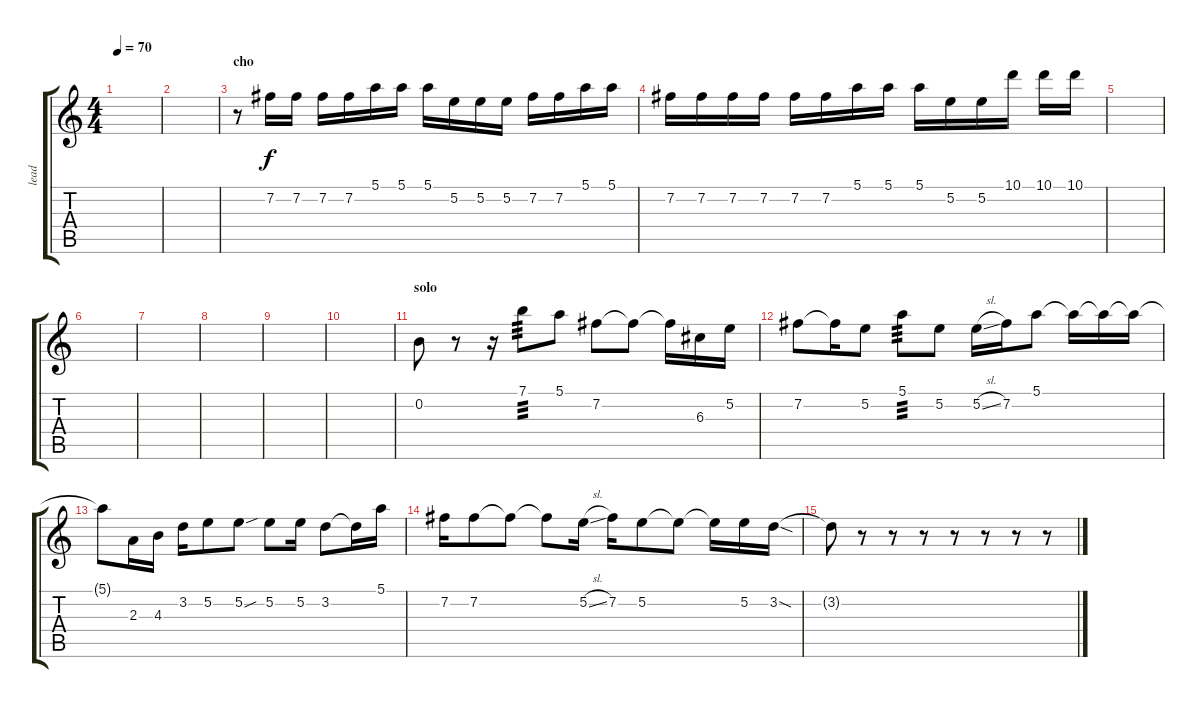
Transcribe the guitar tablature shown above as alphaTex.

\track ("lead" "lead") {instrument distortionguitar}
\staff {score tabs}
\tuning (E4 B3 G3 D3 A2 E2) {hide}
\ts (4 4)
\tempo 70
\clef g2
\ks c
|
|
\section ("" "cho")
r.8 7.2.16 7.2.16 7.2.16 7.2.16 5.1.16 5.1.16 5.1.16 5.2.16 5.2.16 5.2.16 7.2.16 7.2.16 5.1.16 5.1.16 |
7.2.16 7.2.16 7.2.16 7.2.16 7.2.16 7.2.16 5.1.16 5.1.16 5.1.16 5.2.16 5.2.16 10.1.16 10.1.16 10.1.16 |
|
|
|
|
|
|
\section ("" "solo")
0.2.8{volume 12 instrument distortionguitar} r.8 r.16 7.1.8{tp 3} 5.1.8 7.2.8 7.2{t}.8 7.2{t}.16 6.3.16 5.2.16 |
7.2.8 7.2{t}.16 5.2.8 5.1.8{tp 3} 5.2.8 5.2{sl}.16 7.2.16 5.1.8 5.1{t}.16 5.1{t}.16 5.1{t}.16 |
5.1{t}.8 2.3.16 4.3.16 3.2.16 5.2.8 5.2{sou}.8 5.2.8 5.2.16 3.2.8 3.2{t}.16 5.1.16 |
7.2.16 7.2.8 7.2{t}.8 7.2{t}.8 5.2{sl}.16 7.2.16 5.2.8 5.2{t}.8 5.2{t}.16 5.2.16 3.2{sod}.16 |
3.2{t}.8 r.8 r.8 r.8 r.8 r.8 r.8 r.8
